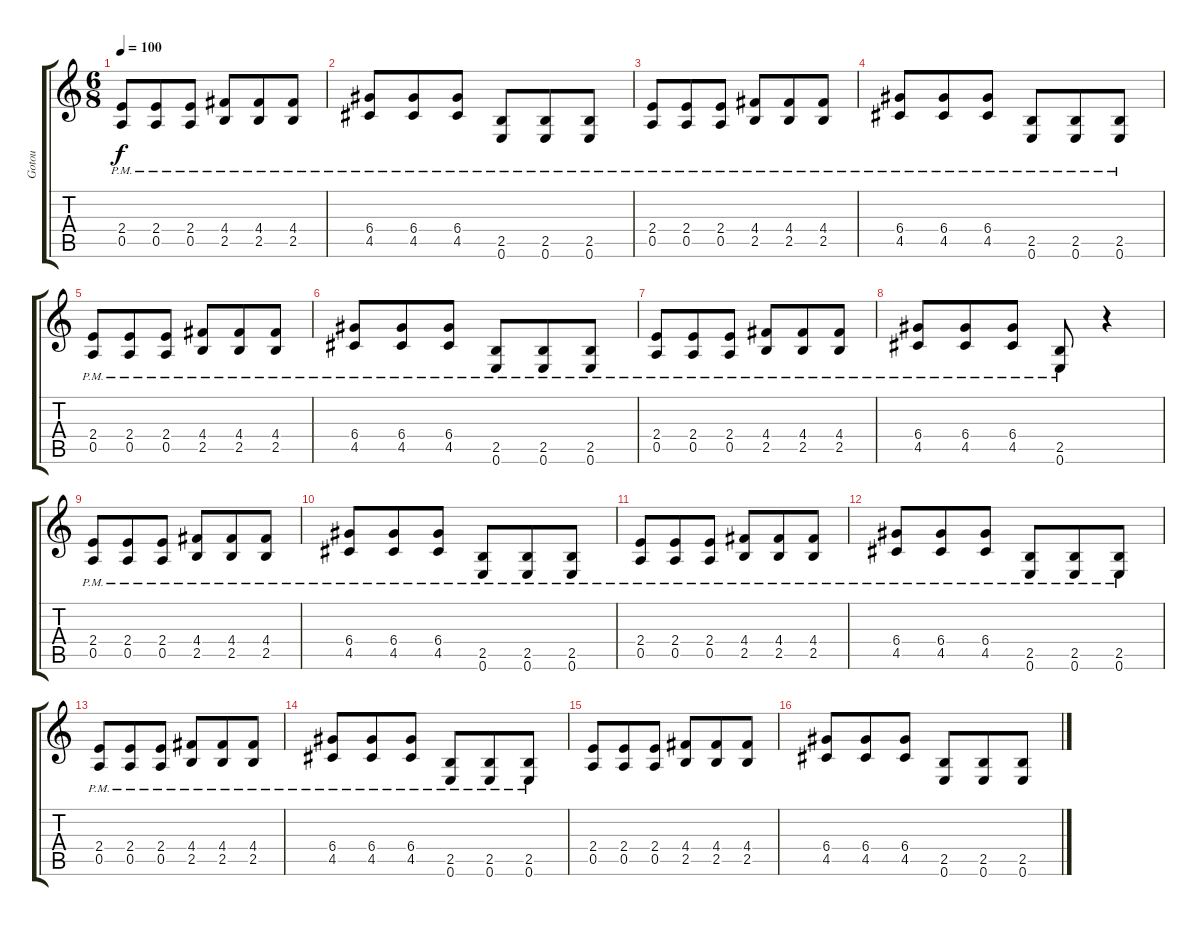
\track ("Gotou" "Gotou") {instrument distortionguitar}
\staff {score tabs}
\tuning (E4 B3 G3 D3 A2 E2) {hide}
\ts (6 8)
\tempo 100
\clef g2
\ks c
(2.4{pm} 0.5{pm}).8{dy f} (2.4{pm} 0.5{pm}).8 (2.4{pm} 0.5{pm}).8 (4.4{pm} 2.5{pm}).8 (4.4{pm} 2.5{pm}).8 (4.4{pm} 2.5{pm}).8 |
(6.4{pm} 4.5{pm}).8 (6.4{pm} 4.5{pm}).8 (6.4{pm} 4.5{pm}).8 (2.5{pm} 0.6{pm}).8 (2.5{pm} 0.6{pm}).8 (2.5{pm} 0.6{pm}).8 |
(2.4{pm} 0.5{pm}).8 (2.4{pm} 0.5{pm}).8 (2.4{pm} 0.5{pm}).8 (4.4{pm} 2.5{pm}).8 (4.4{pm} 2.5{pm}).8 (4.4{pm} 2.5{pm}).8 |
(6.4{pm} 4.5{pm}).8 (6.4{pm} 4.5{pm}).8 (6.4{pm} 4.5{pm}).8 (2.5{pm} 0.6{pm}).8 (2.5{pm} 0.6{pm}).8 (2.5{pm} 0.6{pm}).8 |
(2.4{pm} 0.5{pm}).8 (2.4{pm} 0.5{pm}).8 (2.4{pm} 0.5{pm}).8 (4.4{pm} 2.5{pm}).8 (4.4{pm} 2.5{pm}).8 (4.4{pm} 2.5{pm}).8 |
(6.4{pm} 4.5{pm}).8 (6.4{pm} 4.5{pm}).8 (6.4{pm} 4.5{pm}).8 (2.5{pm} 0.6{pm}).8 (2.5{pm} 0.6{pm}).8 (2.5{pm} 0.6{pm}).8 |
(2.4{pm} 0.5{pm}).8 (2.4{pm} 0.5{pm}).8 (2.4{pm} 0.5{pm}).8 (4.4{pm} 2.5{pm}).8 (4.4{pm} 2.5{pm}).8 (4.4{pm} 2.5{pm}).8 |
(6.4{pm} 4.5{pm}).8 (6.4{pm} 4.5{pm}).8 (6.4{pm} 4.5{pm}).8 (2.5{pm} 0.6{pm}).8 r.4 |
(2.4{pm} 0.5{pm}).8 (2.4{pm} 0.5{pm}).8 (2.4{pm} 0.5{pm}).8 (4.4{pm} 2.5{pm}).8 (4.4{pm} 2.5{pm}).8 (4.4{pm} 2.5{pm}).8 |
(6.4{pm} 4.5{pm}).8 (6.4{pm} 4.5{pm}).8 (6.4{pm} 4.5{pm}).8 (2.5{pm} 0.6{pm}).8 (2.5{pm} 0.6{pm}).8 (2.5{pm} 0.6{pm}).8 |
(2.4{pm} 0.5{pm}).8 (2.4{pm} 0.5{pm}).8 (2.4{pm} 0.5{pm}).8 (4.4{pm} 2.5{pm}).8 (4.4{pm} 2.5{pm}).8 (4.4{pm} 2.5{pm}).8 |
(6.4{pm} 4.5{pm}).8 (6.4{pm} 4.5{pm}).8 (6.4{pm} 4.5{pm}).8 (2.5{pm} 0.6{pm}).8 (2.5{pm} 0.6{pm}).8 (2.5{pm} 0.6{pm}).8 |
(2.4{pm} 0.5{pm}).8 (2.4{pm} 0.5{pm}).8 (2.4{pm} 0.5{pm}).8 (4.4{pm} 2.5{pm}).8 (4.4{pm} 2.5{pm}).8 (4.4{pm} 2.5{pm}).8 |
(6.4{pm} 4.5{pm}).8 (6.4{pm} 4.5{pm}).8 (6.4{pm} 4.5{pm}).8 (2.5{pm} 0.6{pm}).8 (2.5{pm} 0.6{pm}).8 (2.5{pm} 0.6{pm}).8 |
(2.4 0.5).8 (2.4 0.5).8 (2.4 0.5).8 (4.4 2.5).8 (4.4 2.5).8 (4.4 2.5).8 |
(6.4 4.5).8 (6.4 4.5).8 (6.4 4.5).8 (2.5 0.6).8 (2.5 0.6).8 (2.5 0.6).8
